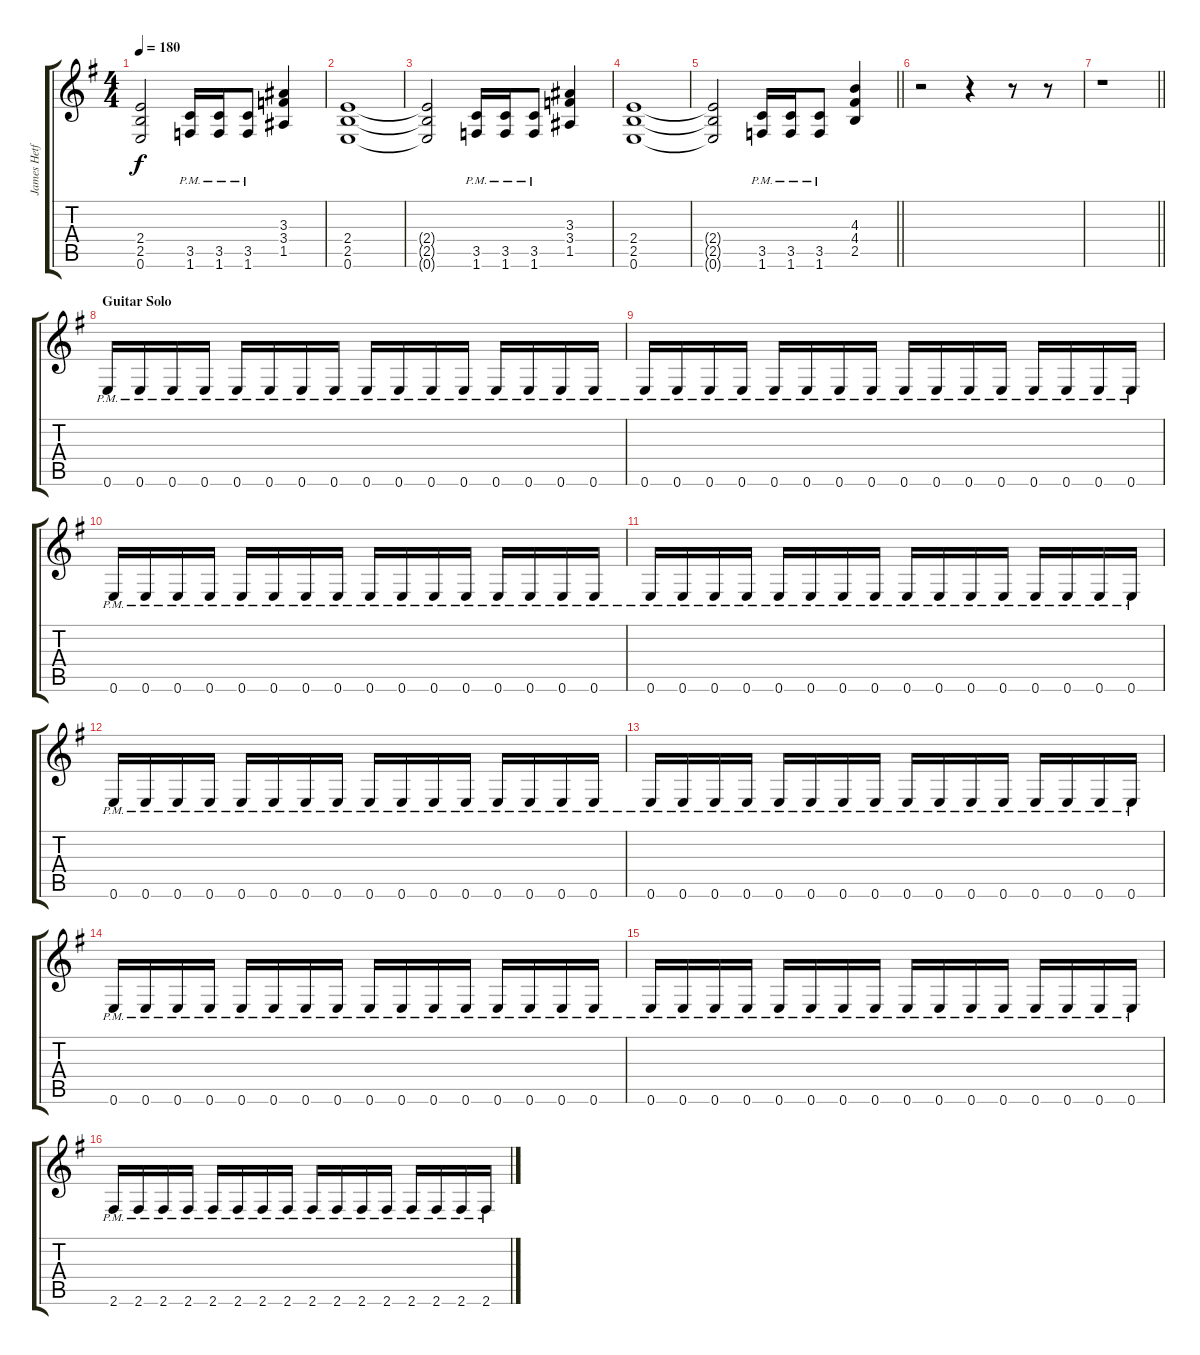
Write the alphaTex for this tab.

\track ("James Hetfield" "James Hetf") {solo instrument distortionguitar}
\staff {score tabs}
\tuning (E4 B3 G3 D3 A2 E2) {hide}
\ts (4 4)
\tempo 180
\clef g2
\ks eminor
(2.4{t} 2.5{t} 0.6{t}).2{dy f} (3.5{pm} 1.6{pm}).16 (3.5{pm} 1.6{pm}).16 (3.5{pm} 1.6{pm}).8 (3.3 3.4 1.5).4 |
(2.4 2.5 0.6).1 |
(2.4{t} 2.5{t} 0.6{t}).2 (3.5{pm} 1.6{pm}).16 (3.5{pm} 1.6{pm}).16 (3.5{pm} 1.6{pm}).8 (3.3 3.4 1.5).4 |
(2.4 2.5 0.6).1 |
\barLineRight lightlight
(2.4{t} 2.5{t} 0.6{t}).2 (3.5{pm} 1.6{pm}).16 (3.5{pm} 1.6{pm}).16 (3.5{pm} 1.6{pm}).8 (4.3 4.4 2.5).4 |
r.2 r.4 r.8 r.8 |
\barLineRight lightlight
r.1 |
\section ("" "Guitar Solo")
0.6{pm}.16{balance 3} 0.6{pm}.16 0.6{pm}.16 0.6{pm}.16 0.6{pm}.16 0.6{pm}.16 0.6{pm}.16 0.6{pm}.16 0.6{pm}.16 0.6{pm}.16 0.6{pm}.16 0.6{pm}.16 0.6{pm}.16 0.6{pm}.16 0.6{pm}.16 0.6{pm}.16 |
0.6{pm}.16 0.6{pm}.16 0.6{pm}.16 0.6{pm}.16 0.6{pm}.16 0.6{pm}.16 0.6{pm}.16 0.6{pm}.16 0.6{pm}.16 0.6{pm}.16 0.6{pm}.16 0.6{pm}.16 0.6{pm}.16 0.6{pm}.16 0.6{pm}.16 0.6{pm}.16 |
0.6{pm}.16 0.6{pm}.16 0.6{pm}.16 0.6{pm}.16 0.6{pm}.16 0.6{pm}.16 0.6{pm}.16 0.6{pm}.16 0.6{pm}.16 0.6{pm}.16 0.6{pm}.16 0.6{pm}.16 0.6{pm}.16 0.6{pm}.16 0.6{pm}.16 0.6{pm}.16 |
0.6{pm}.16 0.6{pm}.16 0.6{pm}.16 0.6{pm}.16 0.6{pm}.16 0.6{pm}.16 0.6{pm}.16 0.6{pm}.16 0.6{pm}.16 0.6{pm}.16 0.6{pm}.16 0.6{pm}.16 0.6{pm}.16 0.6{pm}.16 0.6{pm}.16 0.6{pm}.16 |
0.6{pm}.16 0.6{pm}.16 0.6{pm}.16 0.6{pm}.16 0.6{pm}.16 0.6{pm}.16 0.6{pm}.16 0.6{pm}.16 0.6{pm}.16 0.6{pm}.16 0.6{pm}.16 0.6{pm}.16 0.6{pm}.16 0.6{pm}.16 0.6{pm}.16 0.6{pm}.16 |
0.6{pm}.16 0.6{pm}.16 0.6{pm}.16 0.6{pm}.16 0.6{pm}.16 0.6{pm}.16 0.6{pm}.16 0.6{pm}.16 0.6{pm}.16 0.6{pm}.16 0.6{pm}.16 0.6{pm}.16 0.6{pm}.16 0.6{pm}.16 0.6{pm}.16 0.6{pm}.16 |
0.6{pm}.16 0.6{pm}.16 0.6{pm}.16 0.6{pm}.16 0.6{pm}.16 0.6{pm}.16 0.6{pm}.16 0.6{pm}.16 0.6{pm}.16 0.6{pm}.16 0.6{pm}.16 0.6{pm}.16 0.6{pm}.16 0.6{pm}.16 0.6{pm}.16 0.6{pm}.16 |
0.6{pm}.16 0.6{pm}.16 0.6{pm}.16 0.6{pm}.16 0.6{pm}.16 0.6{pm}.16 0.6{pm}.16 0.6{pm}.16 0.6{pm}.16 0.6{pm}.16 0.6{pm}.16 0.6{pm}.16 0.6{pm}.16 0.6{pm}.16 0.6{pm}.16 0.6{pm}.16 |
2.6{pm}.16 2.6{pm}.16 2.6{pm}.16 2.6{pm}.16 2.6{pm}.16 2.6{pm}.16 2.6{pm}.16 2.6{pm}.16 2.6{pm}.16 2.6{pm}.16 2.6{pm}.16 2.6{pm}.16 2.6{pm}.16 2.6{pm}.16 2.6{pm}.16 2.6{pm}.16
